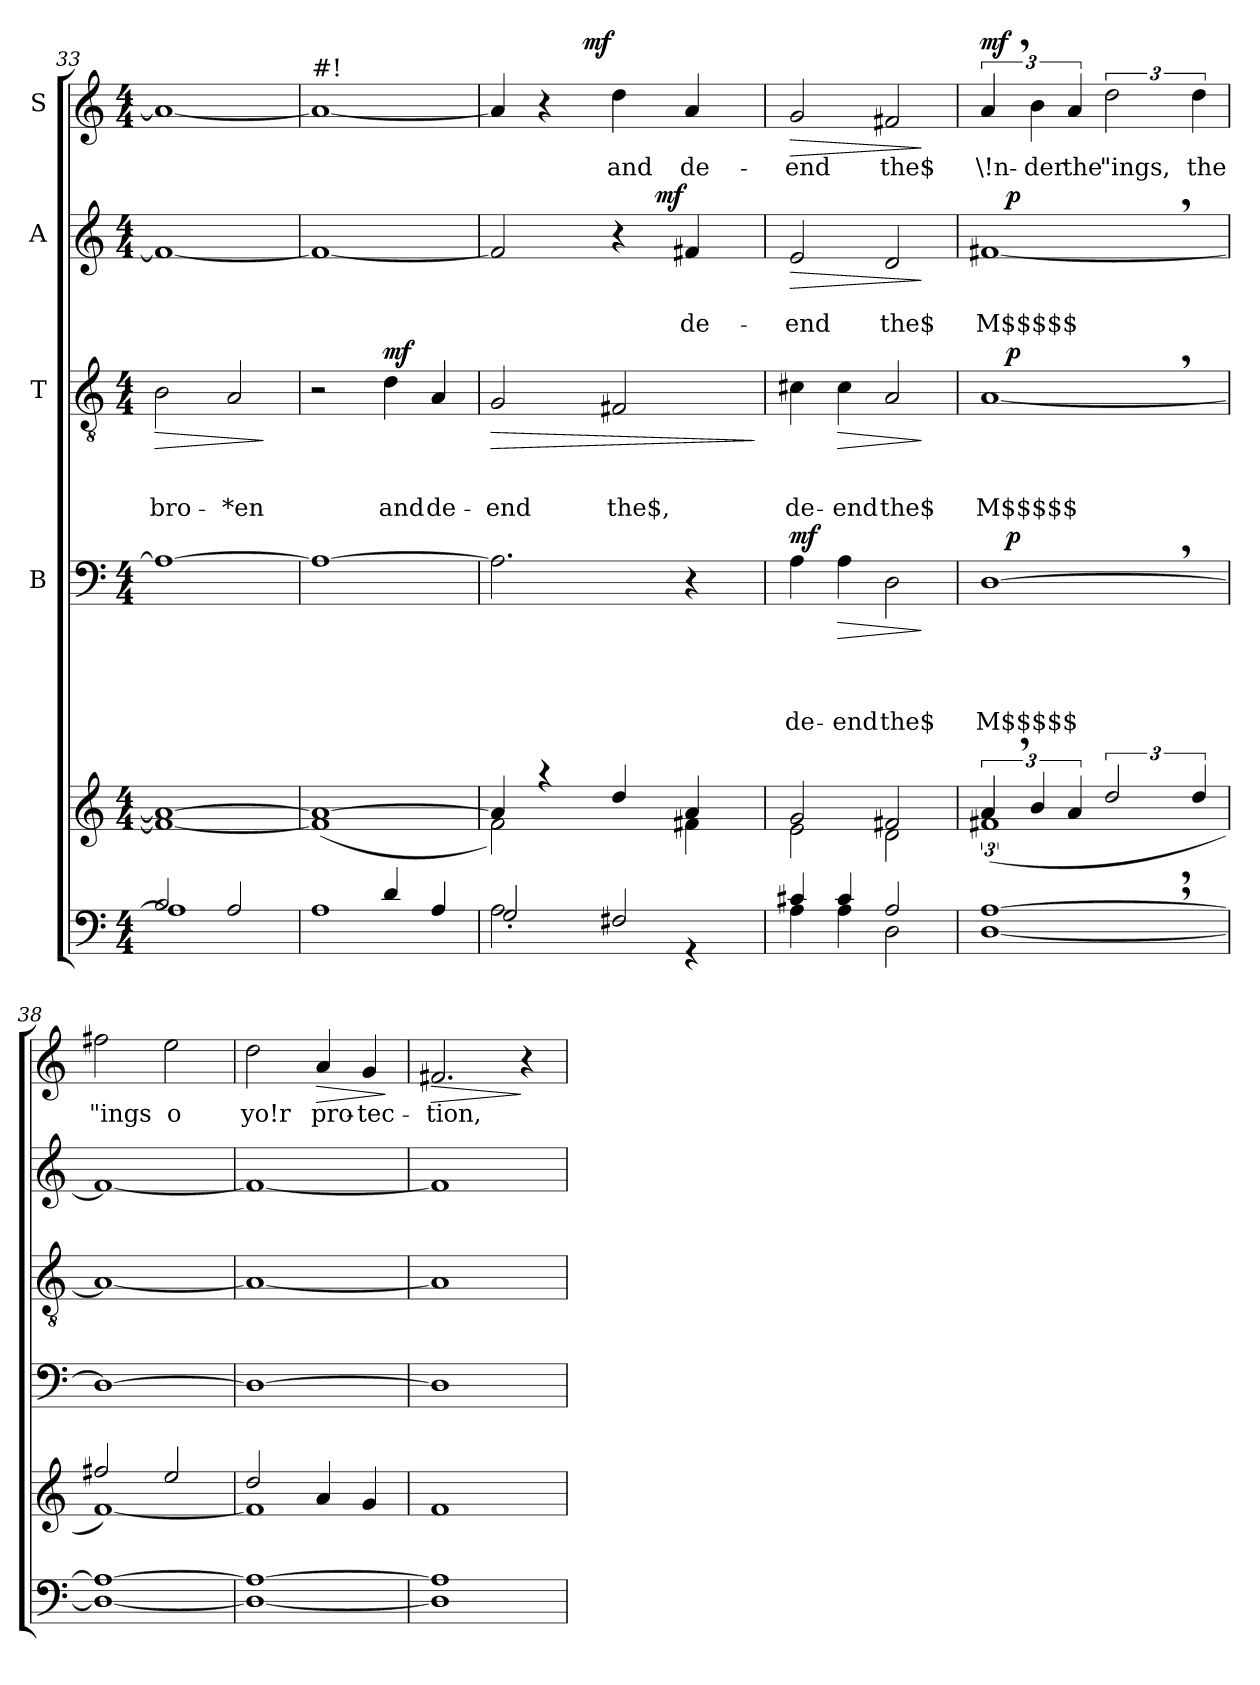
**kern	**kern	**kern	**text	**text	**text	**text	**dynam	**kern	**text	**text	**text	**dynam	**kern	**text	**text	**dynam	**kern	**text	**dynam
*part5	*part5	*part4	*part4	*part4	*part4	*part4	*part4	*part3	*part3	*part3	*part3	*part3	*part2	*part2	*part2	*part2	*part1	*part1	*part1
*staff6	*staff5	*staff4	*staff4	*staff4	*staff4	*staff4	*staff4	*staff3	*staff3	*staff3	*staff3	*staff3	*staff2	*staff2	*staff2	*staff2	*staff1	*staff1	*staff1
*	*	*I"B	*	*	*	*	*	*I"T	*	*	*	*	*I"A	*	*	*	*I"S	*	*
*clefF4	*clefG2	*clefF4	*	*	*	*	*	*clefGv2	*	*	*	*	*clefG2	*	*	*	*clefG2	*	*
*k[]	*k[]	*k[]	*	*	*	*	*	*k[]	*	*	*	*	*k[]	*	*	*	*k[]	*	*
*C:	*C:	*C:	*	*	*	*	*	*C:	*	*	*	*	*C:	*	*	*	*C:	*	*
*M4/4	*M4/4	*M4/4	*	*	*	*	*	*M4/4	*	*	*	*	*M4/4	*	*	*	*M4/4	*	*
=33	=33	=33	=33	=33	=33	=33	=33	=33	=33	=33	=33	=33	=33	=33	=33	=33	=33	=33	=33
*^	*	*	*	*	*	*	*	*	*	*	*	*	*	*	*	*	*	*	*
!	!	!	!	!	!	!	!	!	!	!	!	!LO:LY:b	!LO:HP:b	!	!	!	!	!	!	!
2B/	1A]	1f#_ 1a_	1A_	.	.	.	.	.	2B\	.	.	bro-	>	1f#_	.	.	.	1a_	.	.
!	!	!	!	!	!	!	!	!	!	!	!	!LO:LY:b	!	!	!	!	!	!	!	!
2A/	.	.	.	.	.	.	.	.	2A/	.	.	-*en	.	.	.	.	.	.	.	.
*v	*v	*	*	*	*	*	*	*	*	*	*	*	*	*	*	*	*	*	*	*
.	.	.	.	.	.	.	.	.	.	.	.	]	.	.	.	.	.	.	.
!!LO:LB:g=z
=34	=34	=34	=34	=34	=34	=34	=34	=34	=34	=34	=34	=34	=34	=34	=34	=34	=34	=34	=34
*^	*	*	*	*	*	*	*	*	*	*	*	*	*	*	*	*	*	*	*
!	!	!	!	!	!	!	!	!	!	!	!	!	!	!	!	!	!	!LO:TX:a:t=#!	!	!
1A	2ryy	(<1f#] 1a_	1A_	.	.	.	.	.	2r	.	.	.	.	1f#_	.	.	.	1a_	.	.
!	!	!	!	!	!	!	!	!	!	!	!	!LO:LY:b	!LO:DY:a	!	!	!	!	!	!	!
.	4d/	.	.	.	.	.	.	.	4d\	.	.	and	mf	.	.	.	.	.	.	.
!	!	!	!	!	!	!	!	!	!	!	!	!LO:LY:b	!	!	!	!	!	!	!	!
.	4A/	.	.	.	.	.	.	.	4A/	.	.	de-	.	.	.	.	.	.	.	.
=35	=35	=35	=35	=35	=35	=35	=35	=35	=35	=35	=35	=35	=35	=35	=35	=35	=35	=35	=35	=35
*	*^	*^	*	*	*	*	*	*	*	*	*	*	*	*	*	*	*	*	*	*
*	*	*	*	*^	*	*	*	*	*	*	*	*	*	*	*	*	*	*	*	*	*	*
!	!	!	!	!	!	!	!	!	!	!	!	!	!	!	!LO:LY:b	!LO:HP:b	!	!	!	!	!	!	!
*	*	*	*	*	*	*	*	*	*	*	*	*	*	*	*	*	*^	*	*	*	*^	*	*
2A\	2G'>/	2.ryy	4a/]	2f\)	2.ryy	2.A\]	.	.	.	.	.	2G/	.	.	-end	>	2f#/]	3%2ryy	.	.	.	4a/]	3ryy	.	.
.	.	.	4raa	.	.	.	.	.	.	.	.	.	.	.	.	.	.	.	.	.	.	4r	.	.	.
.	.	.	.	.	.	.	.	.	.	.	.	.	.	.	.	.	.	.	.	.	.	.	24.ryy	.	.
!	!	!	!	!	!	!	!	!	!	!	!	!	!	!	!	!	!	!	!	!	!	!	!	!	!LO:DY:a
.	.	.	.	.	.	.	.	.	.	.	.	.	.	.	.	.	.	.	.	.	.	.	3ryy	.	mf
!	!	!	!	!	!	!	!	!	!	!	!	!	!	!	!LO:LY:b	!	!	!	!	!	!	!	!	!LO:LY:b	!
2ryy	2F#X/	.	4dd/	2ryy	.	.	.	.	.	.	.	2F#X/	.	.	the$,	.	4r	.	.	.	.	4dd\	.	and	.
.	.	.	.	.	.	.	.	.	.	.	.	.	.	.	.	.	.	96ryy	.	.	.	.	.	.	.
!	!	!	!	!	!	!	!	!	!	!	!	!	!	!	!	!	!	!	!	!	!LO:DY:a	!	!	!	!
.	.	.	.	.	.	.	.	.	.	.	.	.	.	.	.	.	.	6ryy	.	.	mf	.	.	.	.
.	.	.	.	.	.	.	.	.	.	.	.	.	.	.	.	.	.	.	.	.	.	.	6ryy	.	.
!	!	!	!	!	!	!	!	!	!	!	!	!	!	!	!	!	!	!	!	!LO:LY:b	!	!	!	!LO:LY:b	!
.	.	4r	4a/	.	4f#X\	4r	.	.	.	.	.	.	.	.	.	.	4f#X/	.	.	de-	.	4a/	.	de-	.
.	.	.	.	.	.	.	.	.	.	.	.	.	.	.	.	.	.	12...ryy	.	.	.	.	.	.	.
.	.	.	.	.	.	.	.	.	.	.	.	.	.	.	.	.	.	.	.	.	.	.	12ryy	.	.
.	.	.	.	.	.	.	.	.	.	.	.	.	.	.	.	.	.	.	.	.	.	.	48ryy	.	.
*v	*v	*v	*	*	*	*	*	*	*	*	*	*	*	*	*	*	*	*	*	*	*	*	*	*	*
*	*v	*v	*v	*	*	*	*	*	*	*	*	*	*	*	*	*	*	*	*	*	*	*	*
.	.	.	.	.	.	.	.	.	.	.	.	]	.	.	.	.	.	.	.	.	.
=36	=36	=36	=36	=36	=36	=36	=36	=36	=36	=36	=36	=36	=36	=36	=36	=36	=36	=36	=36	=36	=36
*^	*^	*	*	*	*	*	*	*	*	*	*	*	*	*	*	*	*	*	*	*	*
!	!	!	!	!	!	!	!	!LO:LY:b	!LO:DY:a	!	!	!	!LO:LY:b	!	!	!	!	!LO:LY:b	!LO:HP:b	!	!	!LO:LY:b	!LO:HP:b
*	*	*	*	*	*	*	*	*	*	*	*	*	*	*	*v	*v	*	*	*	*	*	*	*
*	*	*	*	*	*	*	*	*	*	*	*	*	*	*	*	*	*	*	*v	*v	*	*
4c#X/	4A\	2g/	2e\	4A\	.	.	.	de-	mf	4c#X\	.	.	de-	.	2e/	.	-end	>	2g/	-end	>
!	!	!	!	!	!	!	!	!LO:LY:b	!LO:HP:b	!	!	!	!LO:LY:b	!LO:HP:b	!	!	!	!	!	!	!
4c#/	4A\	.	.	4A\	.	.	.	-end	>	4c#\	.	.	-end	>	.	.	.	.	.	.	.
!	!	!	!	!	!	!	!	!LO:LY:b	!	!	!	!	!LO:LY:b	!	!	!	!LO:LY:b	!	!	!LO:LY:b	!
2A/	2D\	2f#X/	2d\	2D\	.	.	.	the$	.	2A/	.	.	the$	.	2d/	.	the$	.	2f#X/	the$	.
*v	*v	*	*	*	*	*	*	*	*	*	*	*	*	*	*	*	*	*	*	*	*
*	*v	*v	*	*	*	*	*	*	*	*	*	*	*	*	*	*	*	*	*	*
.	.	.	.	.	.	.	]	.	.	.	.	]	.	.	.	]	.	.	]
=37	=37	=37	=37	=37	=37	=37	=37	=37	=37	=37	=37	=37	=37	=37	=37	=37	=37	=37	=37
*	*^	*	*	*	*	*	*	*	*	*	*	*	*	*	*	*	*	*	*
!	!	!	!	!	!	!	!LO:LY:b	!	!	!	!	!LO:LY:b	!	!	!	!LO:LY:b	!	!	!LO:LY:b	!LO:DY:a
*	*	*	*^	*	*	*	*	*	*^	*	*	*	*	*^	*	*	*	*	*	*
[<1D,> [>1A,>	6a,>/	(<3%2f#X	[>1D,<	12ryy	.	.	.	M$$$$$	.	[<1A,<	12ryy	.	.	M$$$$$	.	[<1f#X,<	12ryy	.	M$$$$$	.	6a,>/	\!n-	mf
!	!	!	!	!	!	!	!	!	!LO:DY:a	!	!	!	!	!	!LO:DY:a	!	!	!	!	!LO:DY:a	!	!	!
.	.	.	.	3%2ryy	.	.	.	.	p	.	3%2ryy	.	.	.	p	.	3%2ryy	.	.	p	.	.	.
!	!	!	!	!	!	!	!	!	!	!	!	!	!	!	!	!	!	!	!	!	!	!LO:LY:b:rj	!
.	6b/	.	.	.	.	.	.	.	.	.	.	.	.	.	.	.	.	.	.	.	6b\	-der	.
!	!	!	!	!	!	!	!	!	!	!	!	!	!	!	!	!	!	!	!	!	!	!LO:LY:b	!
.	6a/	.	.	.	.	.	.	.	.	.	.	.	.	.	.	.	.	.	.	.	6a/	the	.
!	!	!	!	!	!	!	!	!	!	!	!	!	!	!	!	!	!	!	!	!	!	!LO:LY:b	!
.	3dd/	.	.	.	.	.	.	.	.	.	.	.	.	.	.	.	.	.	.	.	3dd\	"ings,	.
.	.	3ryy	.	.	.	.	.	.	.	.	.	.	.	.	.	.	.	.	.	.	.	.	.
.	.	.	.	6.ryy	.	.	.	.	.	.	6.ryy	.	.	.	.	.	6.ryy	.	.	.	.	.	.
!	!	!	!	!	!	!	!	!	!	!	!	!	!	!	!	!	!	!	!	!	!	!LO:LY:b	!
.	6dd/	.	.	.	.	.	.	.	.	.	.	.	.	.	.	.	.	.	.	.	6dd\	the	.
=38	=38	=38	=38	=38	=38	=38	=38	=38	=38	=38	=38	=38	=38	=38	=38	=38	=38	=38	=38	=38	=38	=38	=38
!	!	!	!	!	!	!	!	!	!	!	!	!	!	!	!	!	!	!	!	!	!	!LO:LY:b	!
*	*	*	*v	*v	*	*	*	*	*	*	*	*	*	*	*	*v	*v	*	*	*	*	*	*
*	*	*	*	*	*	*	*	*	*v	*v	*	*	*	*	*	*	*	*	*	*	*
1D_ 1A_	2ff#X/	[<1f)	1D_	.	.	.	.	.	1A_	.	.	.	.	1f#_	.	.	.	2ff#X\	"ings	.
!	!	!	!	!	!	!	!	!	!	!	!	!	!	!	!	!	!	!	!LO:LY:b:rj	!
.	2ee/	.	.	.	.	.	.	.	.	.	.	.	.	.	.	.	.	2ee\	o	.
=39	=39	=39	=39	=39	=39	=39	=39	=39	=39	=39	=39	=39	=39	=39	=39	=39	=39	=39	=39	=39
!	!	!	!	!	!	!	!	!	!	!	!	!	!	!	!	!	!	!	!LO:LY:b	!
1D_ 1A_	2dd/	1f]	1D_	.	.	.	.	.	1A_	.	.	.	.	1f#_	.	.	.	2dd\	yo!r	.
!	!	!	!	!	!	!	!	!	!	!	!	!	!	!	!	!	!	!	!LO:LY:b	!LO:HP:b
.	4a/	.	.	.	.	.	.	.	.	.	.	.	.	.	.	.	.	4a/	pro-	>
!	!	!	!	!	!	!	!	!	!	!	!	!	!	!	!	!	!	!	!LO:LY:b	!
.	(4g/	.	.	.	.	.	.	.	.	.	.	.	.	.	.	.	.	4g/	-tec-	.
*	*v	*v	*	*	*	*	*	*	*	*	*	*	*	*	*	*	*	*	*	*
.	.	.	.	.	.	.	.	.	.	.	.	.	.	.	.	.	.	.	]
!!LO:PB:g=z
=40	=40	=40	=40	=40	=40	=40	=40	=40	=40	=40	=40	=40	=40	=40	=40	=40	=40	=40	=40
!	!	!	!	!	!	!	!	!	!	!	!	!	!	!	!	!	!	!LO:LY:b	!LO:HP:b
1D] 1A]	1f	1D]	.	.	.	.	.	1A]	.	.	.	.	1f#]	.	.	.	2.f#X/	-tion,	>
.	.	.	.	.	.	.	.	.	.	.	.	.	.	.	.	.	4r	.	]
=	=	=	=	=	=	=	=	=	=	=	=	=	=	=	=	=	=	=	=
*-	*-	*-	*-	*-	*-	*-	*-	*-	*-	*-	*-	*-	*-	*-	*-	*-	*-	*-	*-
